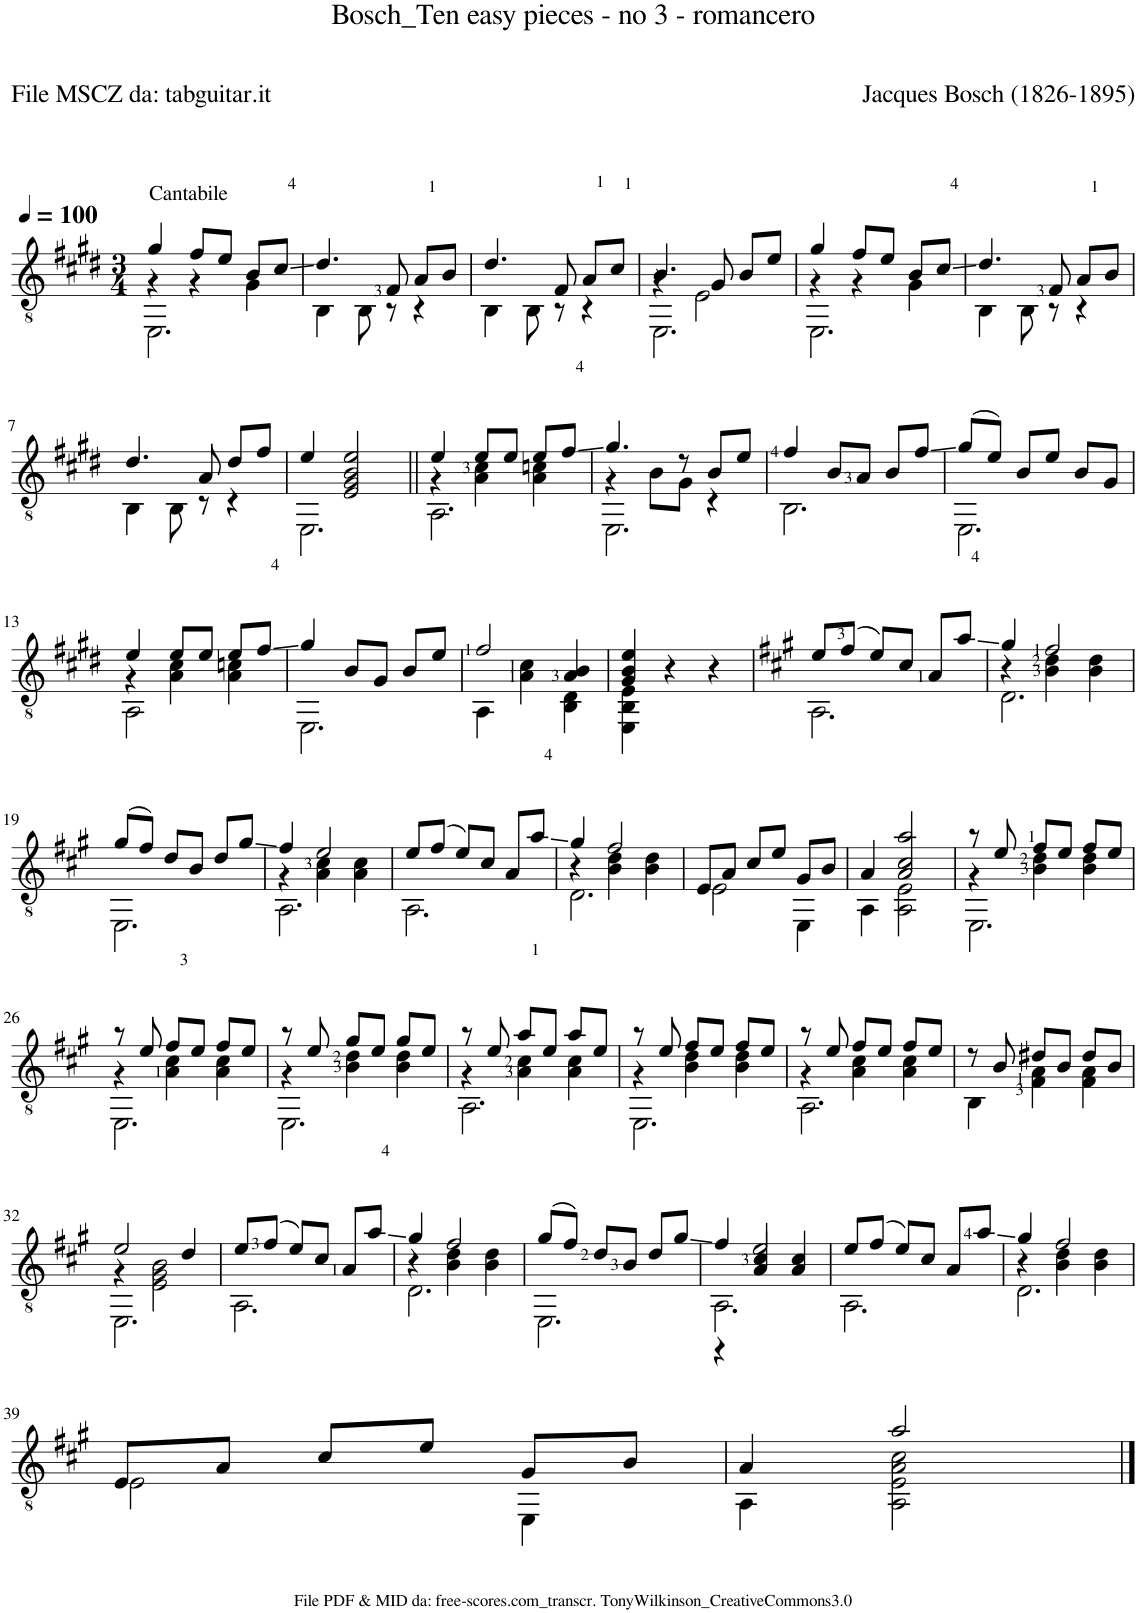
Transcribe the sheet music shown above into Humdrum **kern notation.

**kern
*part1
*staff1
*I"Guitar
*I'Guit.
*clefGv2
*k[f#c#g#d#]
*M3/4
*MM100
=1
*^
*	*^
!LO:TX:a:t=Cantabile	!	!
4g#/	4r	2.EE\
8f#/L	4r	.
8e/J	.	.
8B/L	4G#\	.
8c#/J	.	.
*	*v	*v
=2	=2
4.d#/	4BB\
.	8BB\
8F#/	8r
8A/L	4r
8B/J	.
=3	=3
4.d#/	4BB\
.	8BB\
8F#/	8r
8A/L	4r
8c#/J	.
=4	=4
*	*^
4.B/	4r	2.EE\
.	2E\	.
8G#/	.	.
8B/L	.	.
8e/J	.	.
=5	=5	=5
4g#/	4r	2.EE\
8f#/L	4r	.
8e/J	.	.
8B/L	4G#\	.
8c#/J	.	.
*	*v	*v
=6	=6
4.d#/	4BB\
.	8BB\
8F#/	8r
8A/L	4r
8B/J	.
!!LO:LB:g=z	!!
=7	=7
4.d#/	4BB\
.	8BB\
8A/	8r
8d#/L	4r
8f#/J	.
=8	=8
4e/	2.EE\
2E/ 2G#/ 2B/ 2e/	.
=9||	=9||
*	*^
4e/	4r	2.AA\
8e/L	4A\ 4c#\	.
8e/J	.	.
8e/L	4A\ 4cn\	.
8f#/J	.	.
=10	=10	=10
4.g#/	4r	2.EE\
.	8B\L	.
8r	8G#\J	.
8B/L	4r	.
8e/J	.	.
*	*v	*v
=11	=11
4f#/	2.BB\
8B/L	.
8A/J	.
8B/L	.
8f#/J	.
=12	=12
(8g#/L	2.EE\
8e/J)	.
8B/L	.
8e/J	.
8B/L	.
8G#/J	.
!!LO:LB:g=z	!!
=13	=13
*	*^
4e/	4r	2AA\
8e/L	4A\ 4c#\	.
8e/J	.	.
8e/L	4A\ 4cn\	4ryy
8f#/J	.	.
*	*v	*v
=14	=14
4g#/	2.EE\
8B/L	.
8G#/J	.
8B/L	.
8e/J	.
=15	=15
2f#/	4AA\
.	4A\ 4c#\
4A/ 4B/	4BB\ 4D#\
=16	=16
4G#/ 4B/ 4e/	4EE\ 4BB\ 4E\
4r	2ryy
4r	.
=17	=17
*k[f#c#g#]	*
8e/L	2.AA\
(8f#/J	.
8e/L)	.
8c#/J	.
8A/L	.
8a/J	.
=18	=18
*	*^
4g#/	4r	2.D\
2f#/	4B\ 4d\	.
.	4B\ 4d\	.
*	*v	*v
!!LO:LB:g=z
=19	=19
(8g#/L	2.EE\
8f#/J)	.
8d/L	.
8B/J	.
8d/L	.
8g#/J	.
=20	=20
*	*^
4f#/	4r	2.AA\
2e/	4A\ 4c#\	.
.	4A\ 4c#\	.
*	*v	*v
=21	=21
8e/L	2.AA\
(8f#/J	.
8e/L)	.
8c#/J	.
8A/L	.
8a/J	.
=22	=22
*	*^
4g#/	4r	2.D\
2f#/	4B\ 4d\	.
.	4B\ 4d\	.
*	*v	*v
=23	=23
8E/L	2E\
8A/J	.
8c#/L	.
8e/J	.
8G#/L	4EE\
8B/J	.
=24	=24
4A/	4AA\
2A/ 2c#/ 2a/	2AA\ 2E\
=25	=25
*	*^
8r	4r	2.EE\
8e/	.	.
8f#/L	4B\ 4d\	.
8e/J	.	.
8f#/L	4B\ 4d\	.
8e/J	.	.
!!LO:LB:g=z	!!	!!
=26	=26	=26
8r	4r	2.EE\
8e/	.	.
8f#/L	4A\ 4c#\	.
8e/J	.	.
8f#/L	4A\ 4c#\	.
8e/J	.	.
=27	=27	=27
8r	4r	2.EE\
8e/	.	.
8g#/L	4B\ 4d\	.
8e/J	.	.
8g#/L	4B\ 4d\	.
8e/J	.	.
=28	=28	=28
8r	4r	2.AA\
8e/	.	.
8a/L	4A\ 4c#\	.
8e/J	.	.
8a/L	4A\ 4c#\	.
8e/J	.	.
=29	=29	=29
8r	4r	2.EE\
8e/	.	.
8f#/L	4B\ 4d\	.
8e/J	.	.
8f#/L	4B\ 4d\	.
8e/J	.	.
=30	=30	=30
8r	4r	2.AA\
8e/	.	.
8f#/L	4A\ 4c#\	.
8e/J	.	.
8f#/L	4A\ 4c#\	.
8e/J	.	.
*	*v	*v
=31	=31
8r	4BB\
8B/	.
8d#X/L	4F#\ 4A\
8B/J	.
8d#/L	4F#\ 4A\
8B/J	.
!!LO:LB:g=z	!!
=32	=32
*	*^
2e/	4r	2.EE\
.	2E\ 2G#\ 2B\	.
4d/	.	.
*	*v	*v
=33	=33
8e/L	2.AA\
(8f#/J	.
8e/L)	.
8c#/J	.
8A/L	.
8a/J	.
=34	=34
*	*^
4g#/	4r	2.D\
2f#/	4B\ 4d\	.
.	4B\ 4d\	.
*	*v	*v
=35	=35
(8g#/L	2.EE\
8f#/J)	.
8d/L	.
8B/J	.
8d/L	.
8g#/J	.
=36	=36
*	*^
4f#/	2.AA\	4r
2e/	.	4A/ 4c#/
.	.	4A/ 4c#/
*	*v	*v
=37	=37
8e/L	2.AA\
(8f#/J	.
8e/L)	.
8c#/J	.
8A/L	.
8a/J	.
=38	=38
*	*^
4g#/	4r	2.D\
2f#/	4B\ 4d\	.
.	4B\ 4d\	.
*	*v	*v
!!LO:LB:g=z
=39	=39
8E/L	2E\
8A/J	.
8c#/L	.
8e/J	.
8G#/L	4EE\
8B/J	.
=40	=40
4A/	4AA\
2a/	2AA\ 2E\ 2A\ 2c#\
*v	*v
==
*-
